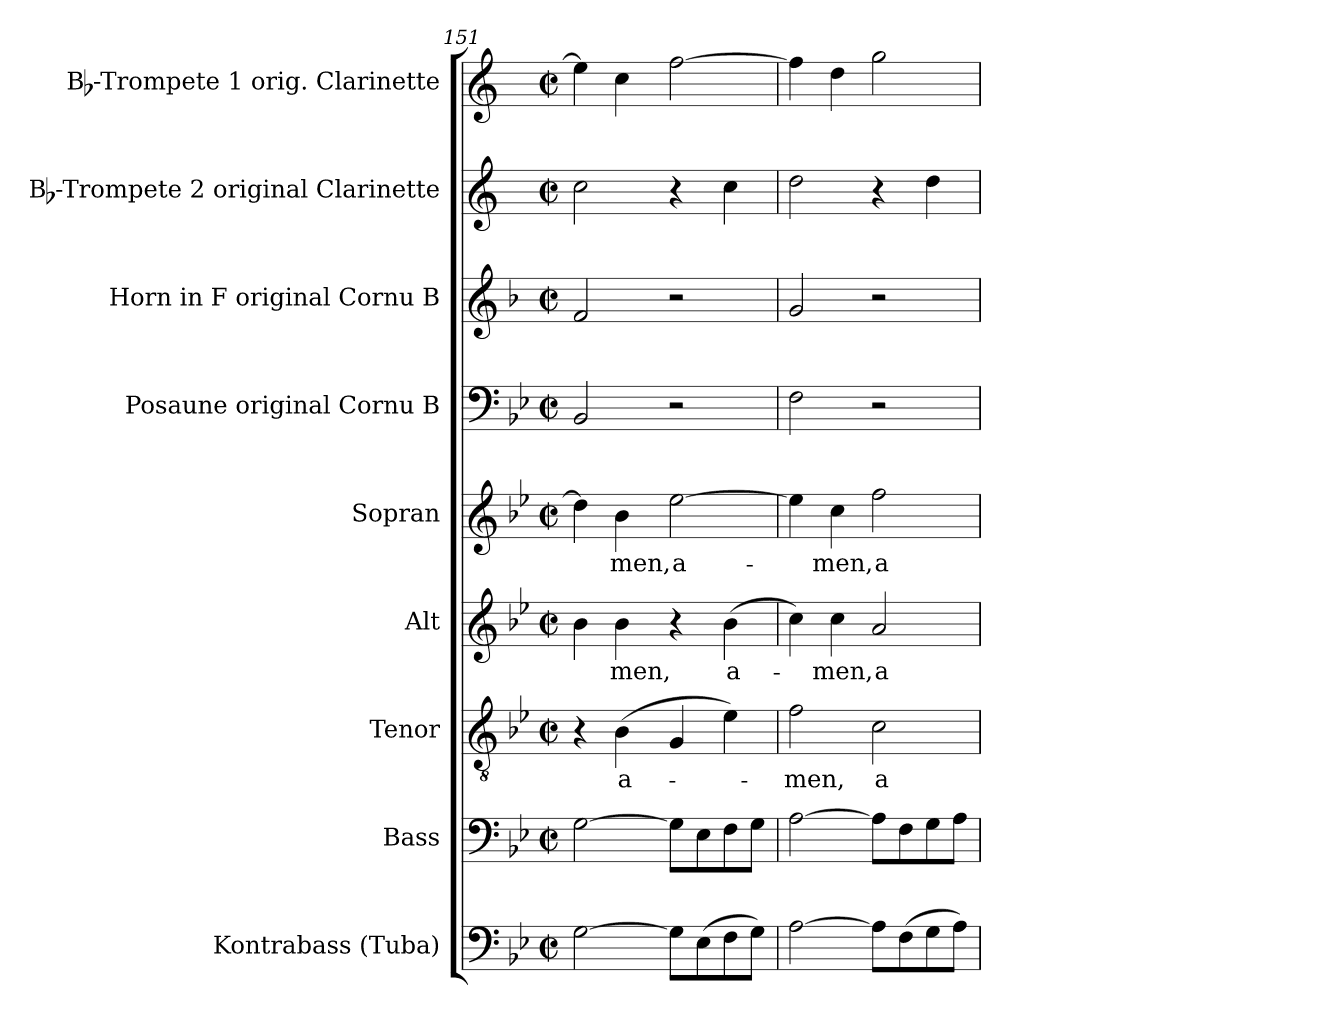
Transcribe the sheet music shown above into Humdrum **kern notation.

**kern	**kern	**kern	**text	**kern	**text	**kern	**text	**kern	**kern	**kern	**kern
*part9	*part8	*part7	*part7	*part6	*part6	*part5	*part5	*part4	*part3	*part2	*part1
*staff9	*staff8	*staff7	*staff7	*staff6	*staff6	*staff5	*staff5	*staff4	*staff3	*staff2	*staff1
*I"Kontrabass (Tuba)	*I"Bass	*I"Tenor	*	*I"Alt	*	*I"Sopran	*	*I"Posaune original Cornu B	*I"Horn in F original Cornu B	*I"Bb-Trompete 2 original Clarinette	*I"Bb-Trompete 1 orig. Clarinette
*I'Kb.	*I'B.	*I'T.	*	*I'A.	*	*I'S.	*	*I'Pos.	*I'Hrn.	*I'Bb Trp. 2	*I'Bb Trp. 1
*clefF4	*clefF4	*clefGv2	*	*clefG2	*	*clefG2	*	*clefF4	*clefG2	*clefG2	*clefG2
*ITrd7c12	*	*	*	*	*	*	*	*	*ITrd4c7	*ITrd1c2	*ITrd1c2
*k[b-e-]	*k[b-e-]	*k[b-e-]	*	*k[b-e-]	*	*k[b-e-]	*	*k[b-e-]	*k[b-e-]	*k[b-e-]	*k[b-e-]
*B-:	*B-:	*B-:	*	*B-:	*	*B-:	*	*B-:	*B-:	*B-:	*B-:
*M2/2	*M2/2	*M2/2	*	*M2/2	*	*M2/2	*	*M2/2	*M2/2	*M2/2	*M2/2
*met(c|)	*met(c|)	*met(c|)	*	*met(c|)	*	*met(c|)	*	*met(c|)	*met(c|)	*met(c|)	*met(c|)
=151	=151	=151	=151	=151	=151	=151	=151	=151	=151	=151	=151
[2GG\	[2G\	4r	.	4b-\	.	4dd\]	.	2BB-/	2B-/	2b-\	4dd\]
!	!	!	!LO:LY:b	!	!LO:LY:b	!	!LO:LY:b	!	!	!	!
.	.	(>4B-\	a-	4b-\	-men,	4b-\	-men,	.	.	.	4b-\
!	!	!	!	!	!	!	!LO:LY:b	!	!	!	!
8GG\L]	8G\L]	4G/	.	4r	.	[2ee-\	a-	2r	2r	4r	[2ee-\
(>8EE-\	8E-\	.	.	.	.	.	.	.	.	.	.
!	!	!	!	!	!LO:LY:b	!	!	!	!	!	!
8FF\	8F\	4e-\)	.	(>4b-\	a-	.	.	.	.	4b-\	.
8GG\J)	8G\J	.	.	.	.	.	.	.	.	.	.
=152	=152	=152	=152	=152	=152	=152	=152	=152	=152	=152	=152
!	!	!	!LO:LY:b	!	!	!	!	!	!	!	!
[2AA\	[2A\	2f\	-men,	4cc\)	.	4ee-\]	.	2F\	2c/	2cc\	4ee-\]
!	!	!	!	!	!LO:LY:b	!	!LO:LY:b	!	!	!	!
.	.	.	.	4cc\	-men,	4cc\	-men,	.	.	.	4cc\
!	!	!	!LO:LY:b	!	!LO:LY:b	!	!LO:LY:b	!	!	!	!
8AA\L]	8A\L]	2c\	a-	2a/	a-	2ff\	a-	2r	2r	4r	2ff\
(>8FF\	8F\	.	.	.	.	.	.	.	.	.	.
8GG\	8G\	.	.	.	.	.	.	.	.	4cc\	.
8AA\J)	8A\J	.	.	.	.	.	.	.	.	.	.
=	=	=	=	=	=	=	=	=	=	=	=
*-	*-	*-	*-	*-	*-	*-	*-	*-	*-	*-	*-
